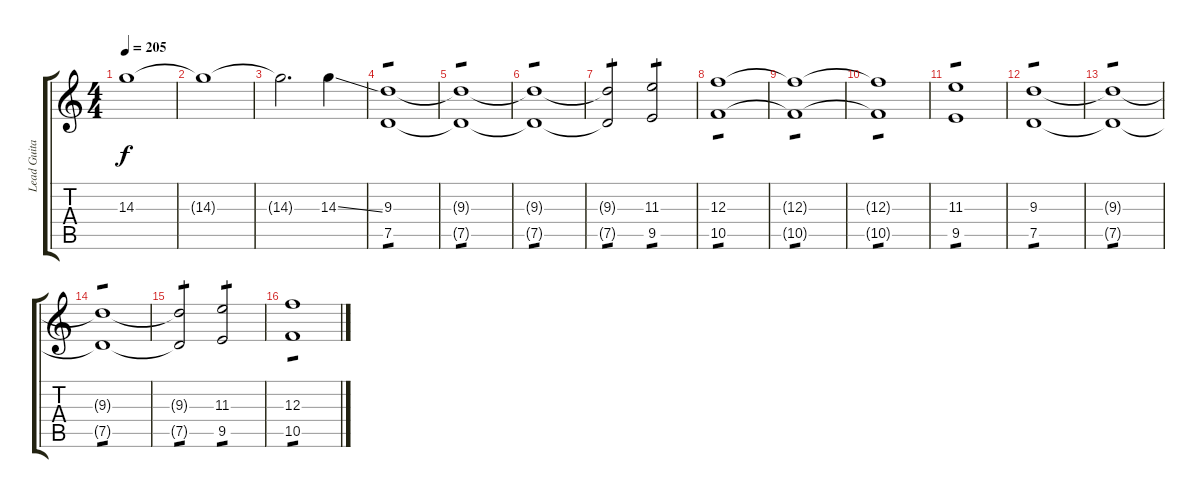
\track ("Lead Guitar" "Lead Guita") {instrument distortionguitar}
\staff {score tabs}
\tuning (D4 A3 F3 C3 G2 D2) {hide}
\ts (4 4)
\tempo 205
\clef g2
\ks c
14.3{t}.1{dy f} |
14.3{t}.1 |
14.3{t}.2{d} 14.3{ss}.4 |
(9.3 7.5).1{tp 1} |
(9.3{t} 7.5{t}).1{tp 1} |
(9.3{t} 7.5{t}).1{tp 1} |
(9.3{t} 7.5{t}).2{tp 1} (11.3 9.5).2{tp 1} |
(12.3 10.5).1{tp 1} |
(12.3{t} 10.5{t}).1{tp 1} |
(12.3{t} 10.5{t}).1{tp 1} |
(11.3 9.5).1{tp 1} |
(9.3 7.5).1{tp 1} |
(9.3{t} 7.5{t}).1{tp 1} |
(9.3{t} 7.5{t}).1{tp 1} |
(9.3{t} 7.5{t}).2{tp 1} (11.3 9.5).2{tp 1} |
(12.3 10.5).1{tp 1}
